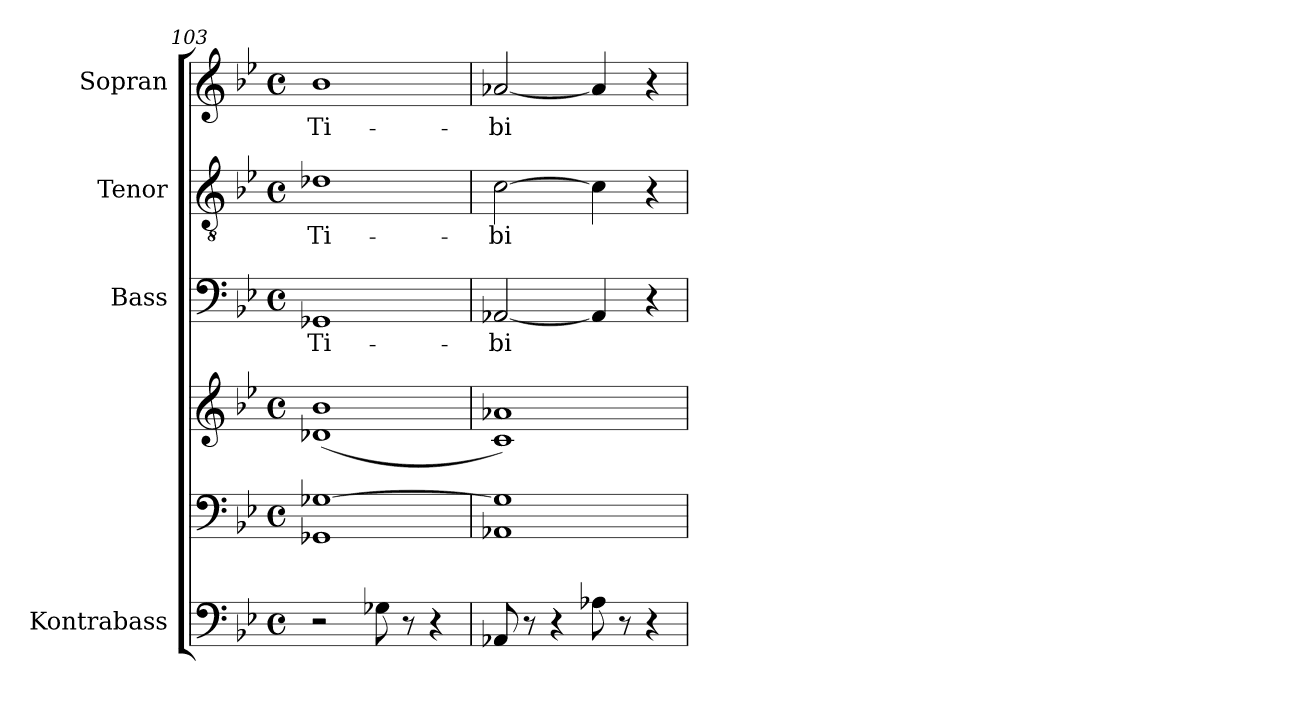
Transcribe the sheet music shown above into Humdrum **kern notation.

**kern	**kern	**kern	**kern	**text	**kern	**text	**kern	**text
*part5	*part4	*part4	*part3	*part3	*part2	*part2	*part1	*part1
*staff6	*staff5	*staff4	*staff3	*staff3	*staff2	*staff2	*staff1	*staff1
*I"Kontrabass	*	*	*I"Bass	*	*I"Tenor	*	*I"Sopran	*
*I'Kb.	*	*	*I'B.	*	*I'T.	*	*I'S.	*
!!LO:LB:g=z
*clefF4	*clefF4	*clefG2	*clefF4	*	*clefGv2	*	*clefG2	*
*ITrd7c12	*	*	*	*	*	*	*	*
*k[b-e-]	*k[b-e-]	*k[b-e-]	*k[b-e-]	*	*k[b-e-]	*	*k[b-e-]	*
*B-:	*B-:	*B-:	*B-:	*	*B-:	*	*B-:	*
*M4/4	*M4/4	*M4/4	*M4/4	*	*M4/4	*	*M4/4	*
*met(c)	*met(c)	*met(c)	*met(c)	*	*met(c)	*	*met(c)	*
=103	=103	=103	=103	=103	=103	=103	=103	=103
!	!	!	!	!LO:LY:b	!	!LO:LY:b	!	!LO:LY:b
2r	1GG-X [1G-X	(>1d-X 1b-	1GG-X	Ti-	1d-X	Ti-	1b-	Ti-
8GG-X\	.	.	.	.	.	.	.	.
8r	.	.	.	.	.	.	.	.
4r	.	.	.	.	.	.	.	.
=104	=104	=104	=104	=104	=104	=104	=104	=104
!	!	!	!	!LO:LY:b	!	!LO:LY:b	!	!LO:LY:b
8AAA-X/	1AA-X 1G-]	1c 1a-X)	[2AA-X/	-bi	[2c\	-bi	[2a-X/	-bi
8r	.	.	.	.	.	.	.	.
4r	.	.	.	.	.	.	.	.
8AA-X\	.	.	4AA-/]	.	4c\]	.	4a-/]	.
8r	.	.	.	.	.	.	.	.
4r	.	.	4r	.	4r	.	4r	.
=	=	=	=	=	=	=	=	=
*-	*-	*-	*-	*-	*-	*-	*-	*-
